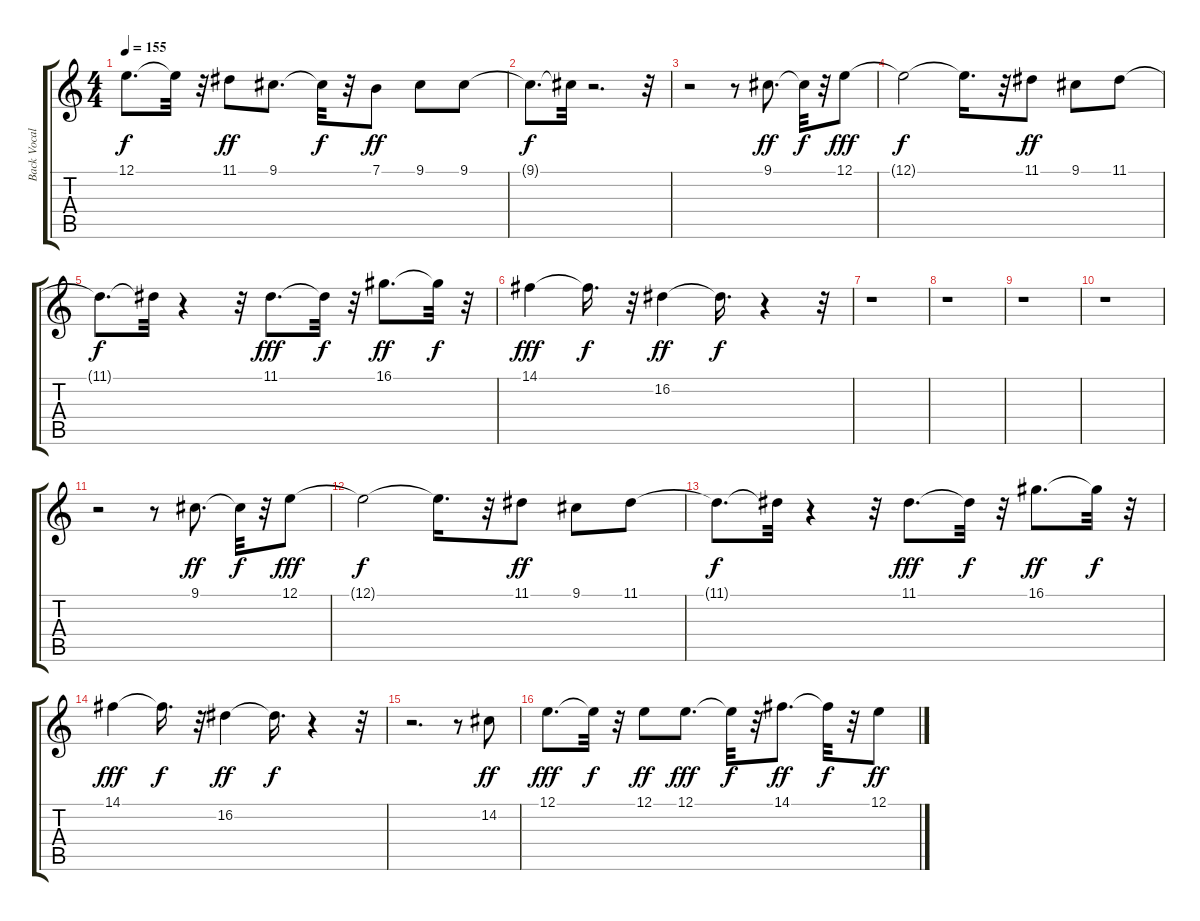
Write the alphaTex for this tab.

\track ("Back Vocal" "Back Vocal") {instrument panflute}
\staff {score tabs}
\tuning (E4 B3 G3 D3 A2 E2) {hide}
\ts (4 4)
\tempo 155
\clef g2
\ks c
12.1{t}.8{d dy f} 12.1{t}.32 r.32 11.1.8{dy ff} 9.1.8{d} 9.1{t}.32{dy f} r.32 7.1.8{dy ff} 9.1.8 9.1.8 |
9.1{t}.8{d dy f} 9.1{t}.32 r.2{d} r.32 |
r.2 r.8 9.1.8{d dy ff} 9.1{t}.32{dy f} r.32 12.1.8{dy fff} |
12.1{t}.2{dy f} 12.1{t}.16{d} r.32 11.1.8{dy ff} 9.1.8 11.1.8 |
11.1{t}.8{d dy f} 11.1{t}.32 r.4 r.32 11.1.8{d dy fff} 11.1{t}.32{dy f} r.32 16.1.8{d dy ff} 16.1{t}.32{dy f} r.32 |
14.1.4{dy fff} 14.1{t}.16{d dy f} r.32 16.2.4{dy ff} 16.2{t}.16{d dy f} r.4 r.32 |
r.1 |
r.1 |
r.1 |
r.1 |
r.2 r.8 9.1.8{d dy ff} 9.1{t}.32{dy f} r.32 12.1.8{dy fff} |
12.1{t}.2{dy f} 12.1{t}.16{d} r.32 11.1.8{dy ff} 9.1.8 11.1.8 |
11.1{t}.8{d dy f} 11.1{t}.32 r.4 r.32 11.1.8{d dy fff} 11.1{t}.32{dy f} r.32 16.1.8{d dy ff} 16.1{t}.32{dy f} r.32 |
14.1.4{dy fff} 14.1{t}.16{d dy f} r.32 16.2.4{dy ff} 16.2{t}.16{d dy f} r.4 r.32 |
r.2{d} r.8 14.2.8{dy ff} |
12.1.8{d dy fff} 12.1{t}.32{dy f} r.32 12.1.8{dy ff} 12.1.8{d dy fff} 12.1{t}.32{dy f} r.32 14.1.8{d dy ff} 14.1{t}.32{dy f} r.32 12.1.8{dy ff}
